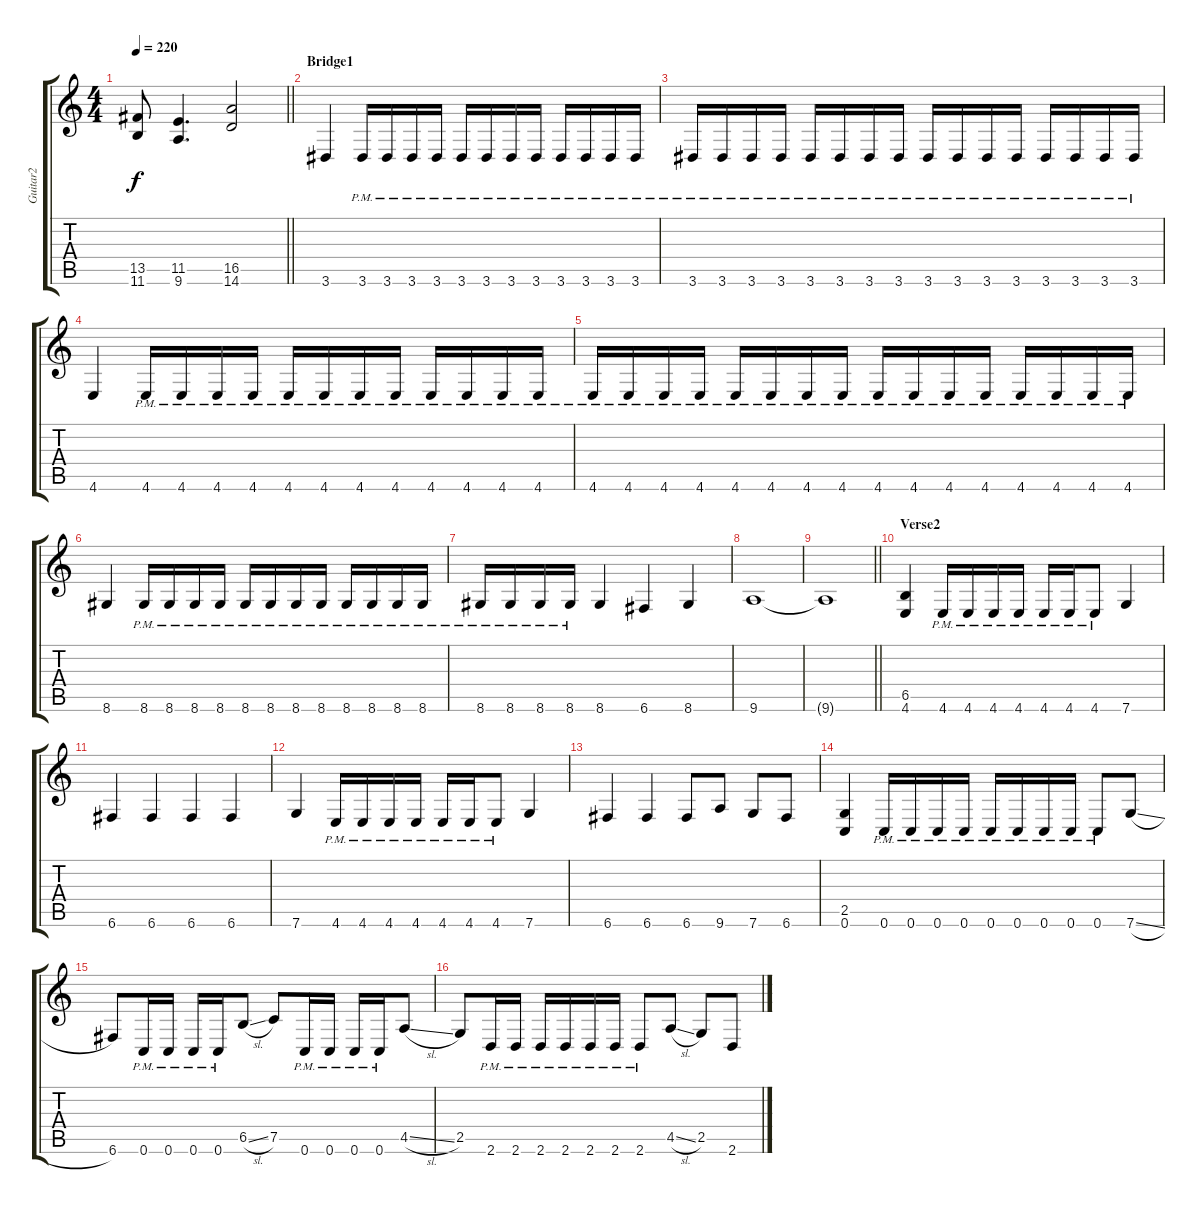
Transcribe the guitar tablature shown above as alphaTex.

\track ("Guitar2" "Guitar2") {instrument distortionguitar}
\staff {score tabs}
\tuning (C4 G3 Eb3 Bb2 F2 C2) {hide}
\ts (4 4)
\tempo 220
\clef g2
\barLineRight lightlight
\ks c
(13.5{t} 11.6{t}).8{dy f} (11.5 9.6).4{d} (16.5 14.6).2 |
\section ("" "Bridge1")
3.6.4 3.6{pm}.16 3.6{pm}.16 3.6{pm}.16 3.6{pm}.16 3.6{pm}.16 3.6{pm}.16 3.6{pm}.16 3.6{pm}.16 3.6{pm}.16 3.6{pm}.16 3.6{pm}.16 3.6{pm}.16 |
3.6{pm}.16 3.6{pm}.16 3.6{pm}.16 3.6{pm}.16 3.6{pm}.16 3.6{pm}.16 3.6{pm}.16 3.6{pm}.16 3.6{pm}.16 3.6{pm}.16 3.6{pm}.16 3.6{pm}.16 3.6{pm}.16 3.6{pm}.16 3.6{pm}.16 3.6{pm}.16 |
4.6.4 4.6{pm}.16 4.6{pm}.16 4.6{pm}.16 4.6{pm}.16 4.6{pm}.16 4.6{pm}.16 4.6{pm}.16 4.6{pm}.16 4.6{pm}.16 4.6{pm}.16 4.6{pm}.16 4.6{pm}.16 |
4.6{pm}.16 4.6{pm}.16 4.6{pm}.16 4.6{pm}.16 4.6{pm}.16 4.6{pm}.16 4.6{pm}.16 4.6{pm}.16 4.6{pm}.16 4.6{pm}.16 4.6{pm}.16 4.6{pm}.16 4.6{pm}.16 4.6{pm}.16 4.6{pm}.16 4.6{pm}.16 |
8.6.4 8.6{pm}.16 8.6{pm}.16 8.6{pm}.16 8.6{pm}.16 8.6{pm}.16 8.6{pm}.16 8.6{pm}.16 8.6{pm}.16 8.6{pm}.16 8.6{pm}.16 8.6{pm}.16 8.6{pm}.16 |
8.6{pm}.16 8.6{pm}.16 8.6{pm}.16 8.6{pm}.16 8.6.4 6.6.4 8.6.4 |
9.6.1 |
\barLineRight lightlight
9.6{t}.1 |
\section ("" "Verse2")
(6.5 4.6).4 4.6{pm}.16 4.6{pm}.16 4.6{pm}.16 4.6{pm}.16 4.6{pm}.16 4.6{pm}.16 4.6{pm}.8 7.6.4 |
6.6.4 6.6.4 6.6.4 6.6.4 |
7.6.4 4.6{pm}.16 4.6{pm}.16 4.6{pm}.16 4.6{pm}.16 4.6{pm}.16 4.6{pm}.16 4.6{pm}.8 7.6.4 |
6.6.4 6.6.4 6.6.8 9.6.8 7.6.8 6.6.8 |
(2.5 0.6).4 0.6{pm}.16 0.6{pm}.16 0.6{pm}.16 0.6{pm}.16 0.6{pm}.16 0.6{pm}.16 0.6{pm}.16 0.6{pm}.16 0.6{pm}.8 7.6{sl}.8 |
6.6.8 0.6{pm}.16 0.6{pm}.16 0.6{pm}.16 0.6{pm}.16 6.5{sl}.8 7.5.8 0.6{pm}.16 0.6{pm}.16 0.6{pm}.16 0.6{pm}.16 4.5{sl}.8 |
2.5.8 2.6{pm}.16 2.6{pm}.16 2.6{pm}.16 2.6{pm}.16 2.6{pm}.16 2.6{pm}.16 2.6{pm}.8 4.5{sl}.8 2.5.8 2.6.8
